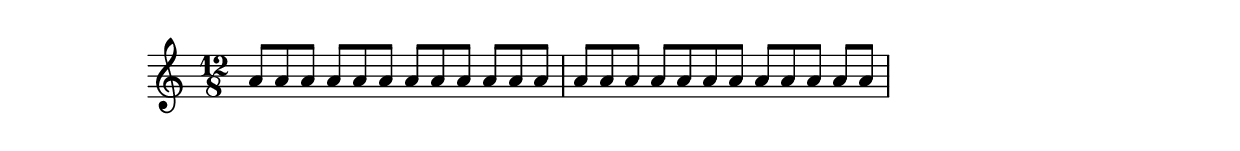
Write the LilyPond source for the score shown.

\version "2.14.0"

\header {
  lsrtags = "rhythms"
  texidoc = "
To typeset beams grouped @code{3-4-3-2} one need only change the
beat structure:
"
  doctitle = "Reverting default beam endings"
}

\relative c'' {
  \time 12/8

  % Default beaming
  a8 a a a a a a a a a a a

  % Set new values for beam endings
  \set Score.beatStructure = #'(3 4 3 2)
  a8 a a a a a a a a a a a
}
